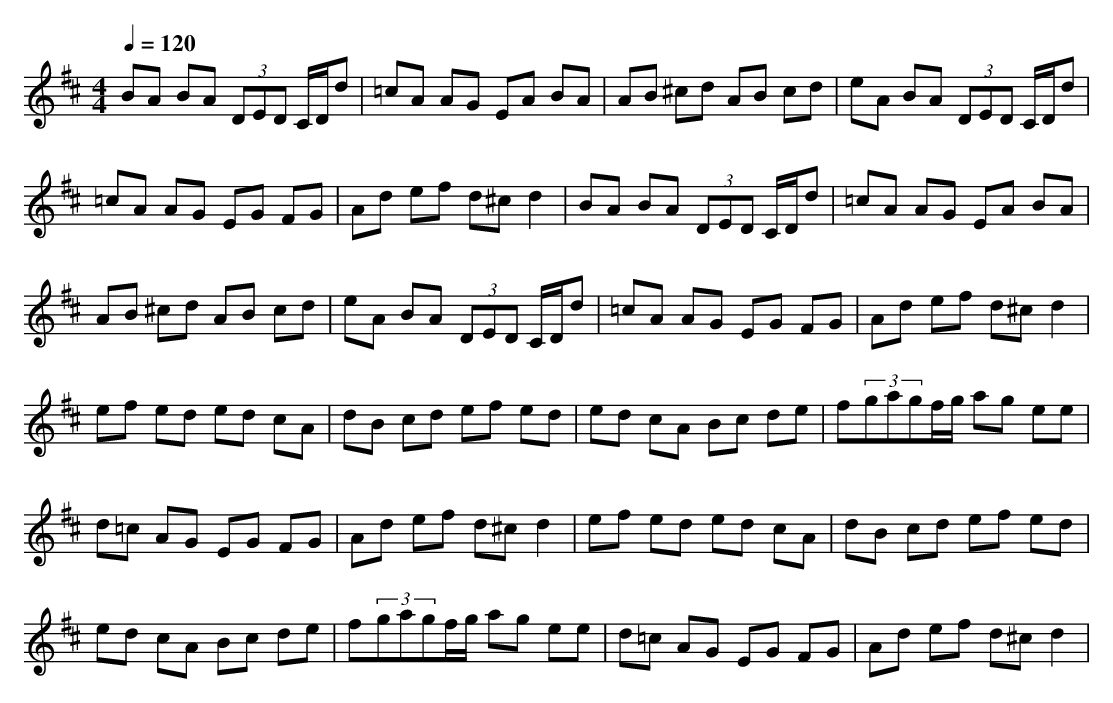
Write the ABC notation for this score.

X:1
T:
M: 4/4
L: 1/8
Q:1/4=120
K:D % 2 sharps
BA BA (3DED C/2D/2d|=cA AG EA BA|AB ^cd AB cd|eA BA (3DED C/2D/2d|
=cA AG EG FG|Ad ef d^c d2|BA BA (3DED C/2D/2d|=cA AG EA BA|
AB ^cd AB cd|eA BA (3DED C/2D/2d|=cA AG EG FG|Ad ef d^c d2|
ef ed ed cA|dB cd ef ed|ed cA Bc de|f(3gagf/2g/2 ag ee|
d=c AG EG FG|Ad ef d^c d2|ef ed ed cA|dB cd ef ed|
ed cA Bc de|f(3gagf/2g/2 ag ee|d=c AG EG FG|Ad ef d^c d2|
